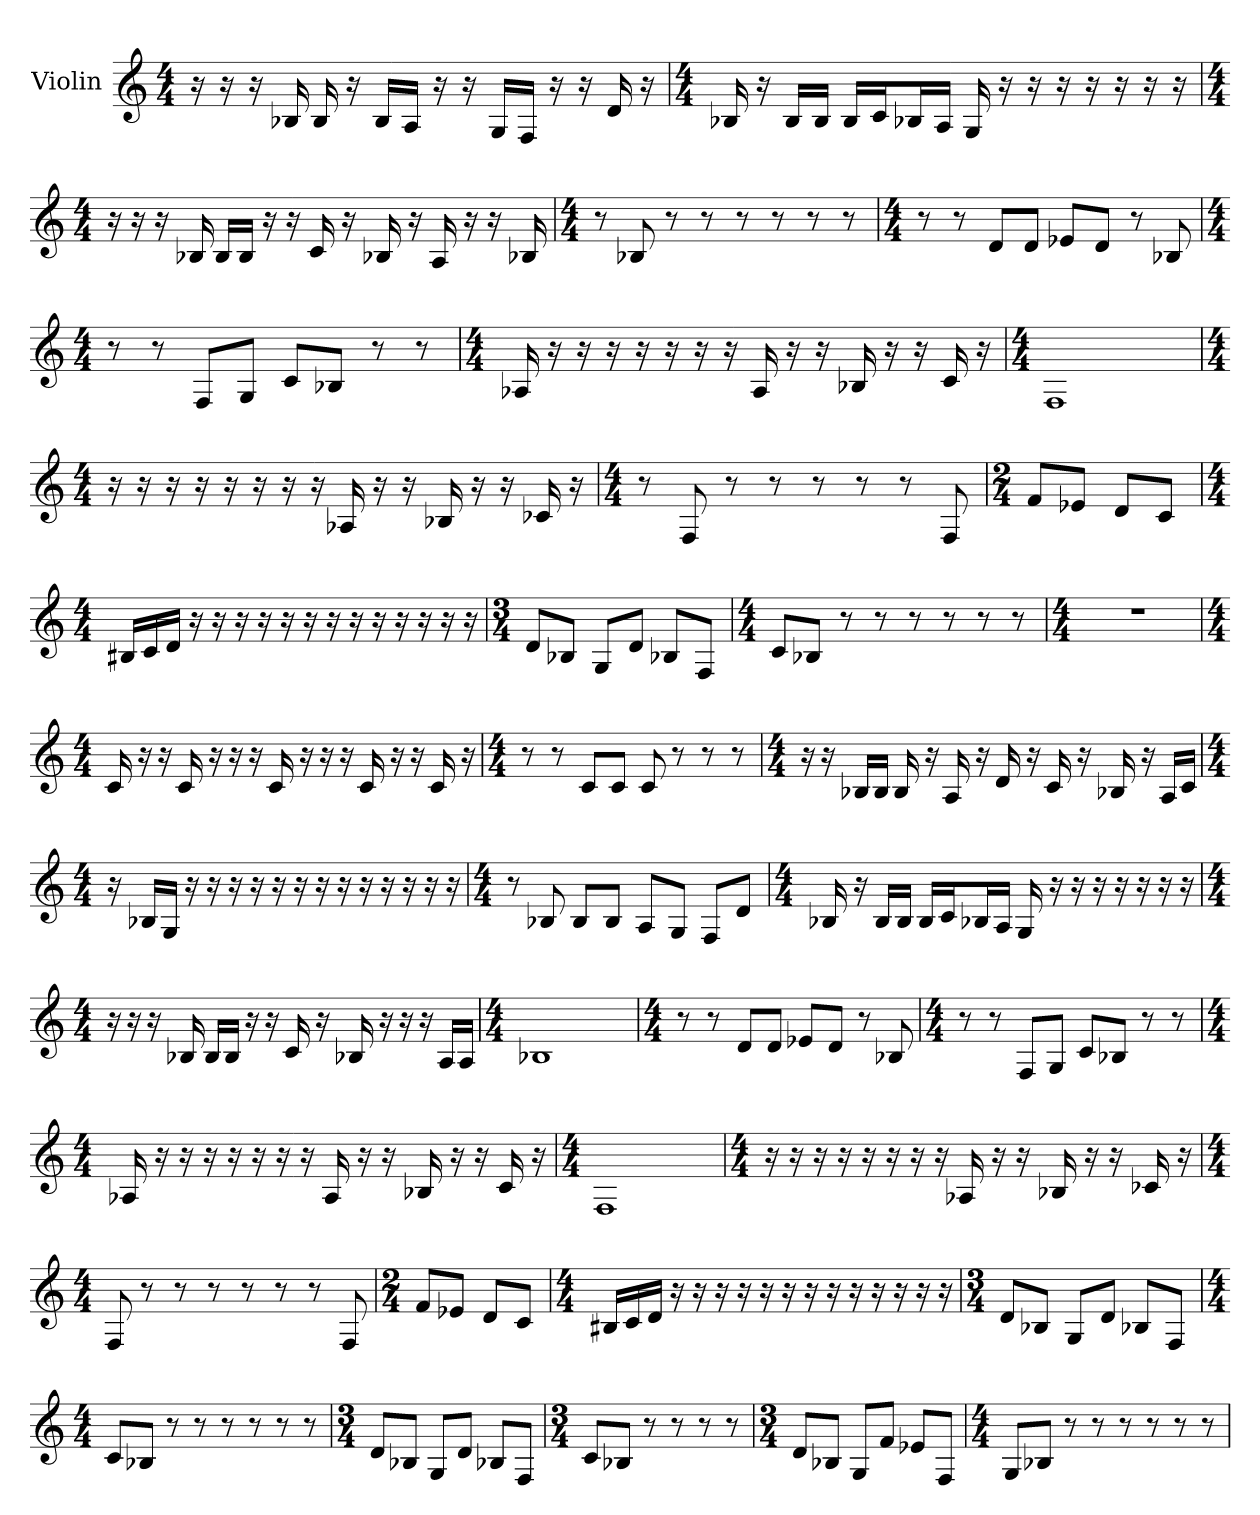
**kern
*part1
*staff1
*I"Violin
*I'Vln
*M4/4
=
16r
16r
16r
16B-X
16B-
16r
16B-LL
16AJJ
16r
16r
16GLL
16FJJ
16r
16r
16d
16r
=
*M4/4
16B-X
16r
16B-LL
16B-JJ
16B-LL
16cJ
16B-XL
16AJJ
16G
16r
16r
16r
16r
16r
16r
16r
=
*M4/4
16r
16r
16r
16B-X
16B-LL
16B-JJ
16r
16r
16c
16r
16B-X
16r
16A
16r
16r
16B-X
=
*M4/4
8r
8B-X
8r
8r
8r
8r
8r
8r
=
*M4/4
8r
8r
8dL
8dJ
8e-XL
8dJ
8r
8B-X
=
*M4/4
8r
8r
8FL
8GJ
8cL
8B-XJ
8r
8r
=
*M4/4
16A-X
16r
16r
16r
16r
16r
16r
16r
16A-
16r
16r
16B-X
16r
16r
16c
16r
=
*M4/4
1F
=
*M4/4
16r
16r
16r
16r
16r
16r
16r
16r
16A-X
16r
16r
16B-X
16r
16r
16c-X
16r
=
*M4/4
8r
8F
8r
8r
8r
8r
8r
8F
=
*M2/4
8fL
8e-XJ
8dL
8cJ
=
*M4/4
16B#XLL
16c
16dJJ
16r
16r
16r
16r
16r
16r
16r
16r
16r
16r
16r
16r
16r
=
*M3/4
8dL
8B-XJ
8GL
8dJ
8B-XL
8FJ
=
*M4/4
8cL
8B-XJ
8r
8r
8r
8r
8r
8r
=
*M4/4
1r
=
*M4/4
16c
16r
16r
16c
16r
16r
16r
16c
16r
16r
16r
16c
16r
16r
16c
16r
=
*M4/4
8r
8r
8cL
8cJ
8c
8r
8r
8r
=
*M4/4
16r
16r
16B-XLL
16B-JJ
16B-
16r
16A
16r
16d
16r
16c
16r
16B-X
16r
16ALL
16cJJ
=
*M4/4
16r
16B-XLL
16GJJ
16r
16r
16r
16r
16r
16r
16r
16r
16r
16r
16r
16r
16r
=
*M4/4
8r
8B-X
8B-L
8B-J
8AL
8GJ
8FL
8dJ
=
*M4/4
16B-X
16r
16B-LL
16B-JJ
16B-LL
16cJ
16B-XL
16AJJ
16G
16r
16r
16r
16r
16r
16r
16r
=
*M4/4
16r
16r
16r
16B-X
16B-LL
16B-JJ
16r
16r
16c
16r
16B-X
16r
16r
16r
16ALL
16AJJ
=
*M4/4
1B-X
=
*M4/4
8r
8r
8dL
8dJ
8e-XL
8dJ
8r
8B-X
=
*M4/4
8r
8r
8FL
8GJ
8cL
8B-XJ
8r
8r
=
*M4/4
16A-X
16r
16r
16r
16r
16r
16r
16r
16A-
16r
16r
16B-X
16r
16r
16c
16r
=
*M4/4
1F
=
*M4/4
16r
16r
16r
16r
16r
16r
16r
16r
16A-X
16r
16r
16B-X
16r
16r
16c-X
16r
=
*M4/4
8F
8r
8r
8r
8r
8r
8r
8F
=
*M2/4
8fL
8e-XJ
8dL
8cJ
=
*M4/4
16B#XLL
16c
16dJJ
16r
16r
16r
16r
16r
16r
16r
16r
16r
16r
16r
16r
16r
=
*M3/4
8dL
8B-XJ
8GL
8dJ
8B-XL
8FJ
=
*M4/4
8cL
8B-XJ
8r
8r
8r
8r
8r
8r
=
*M3/4
8dL
8B-XJ
8GL
8dJ
8B-XL
8FJ
=
*M3/4
8cL
8B-XJ
8r
8r
8r
8r
=
*M3/4
8dL
8B-XJ
8GL
8fJ
8e-XL
8FJ
=
*M4/4
8GL
8B-XJ
8r
8r
8r
8r
8r
8r
=
*-
